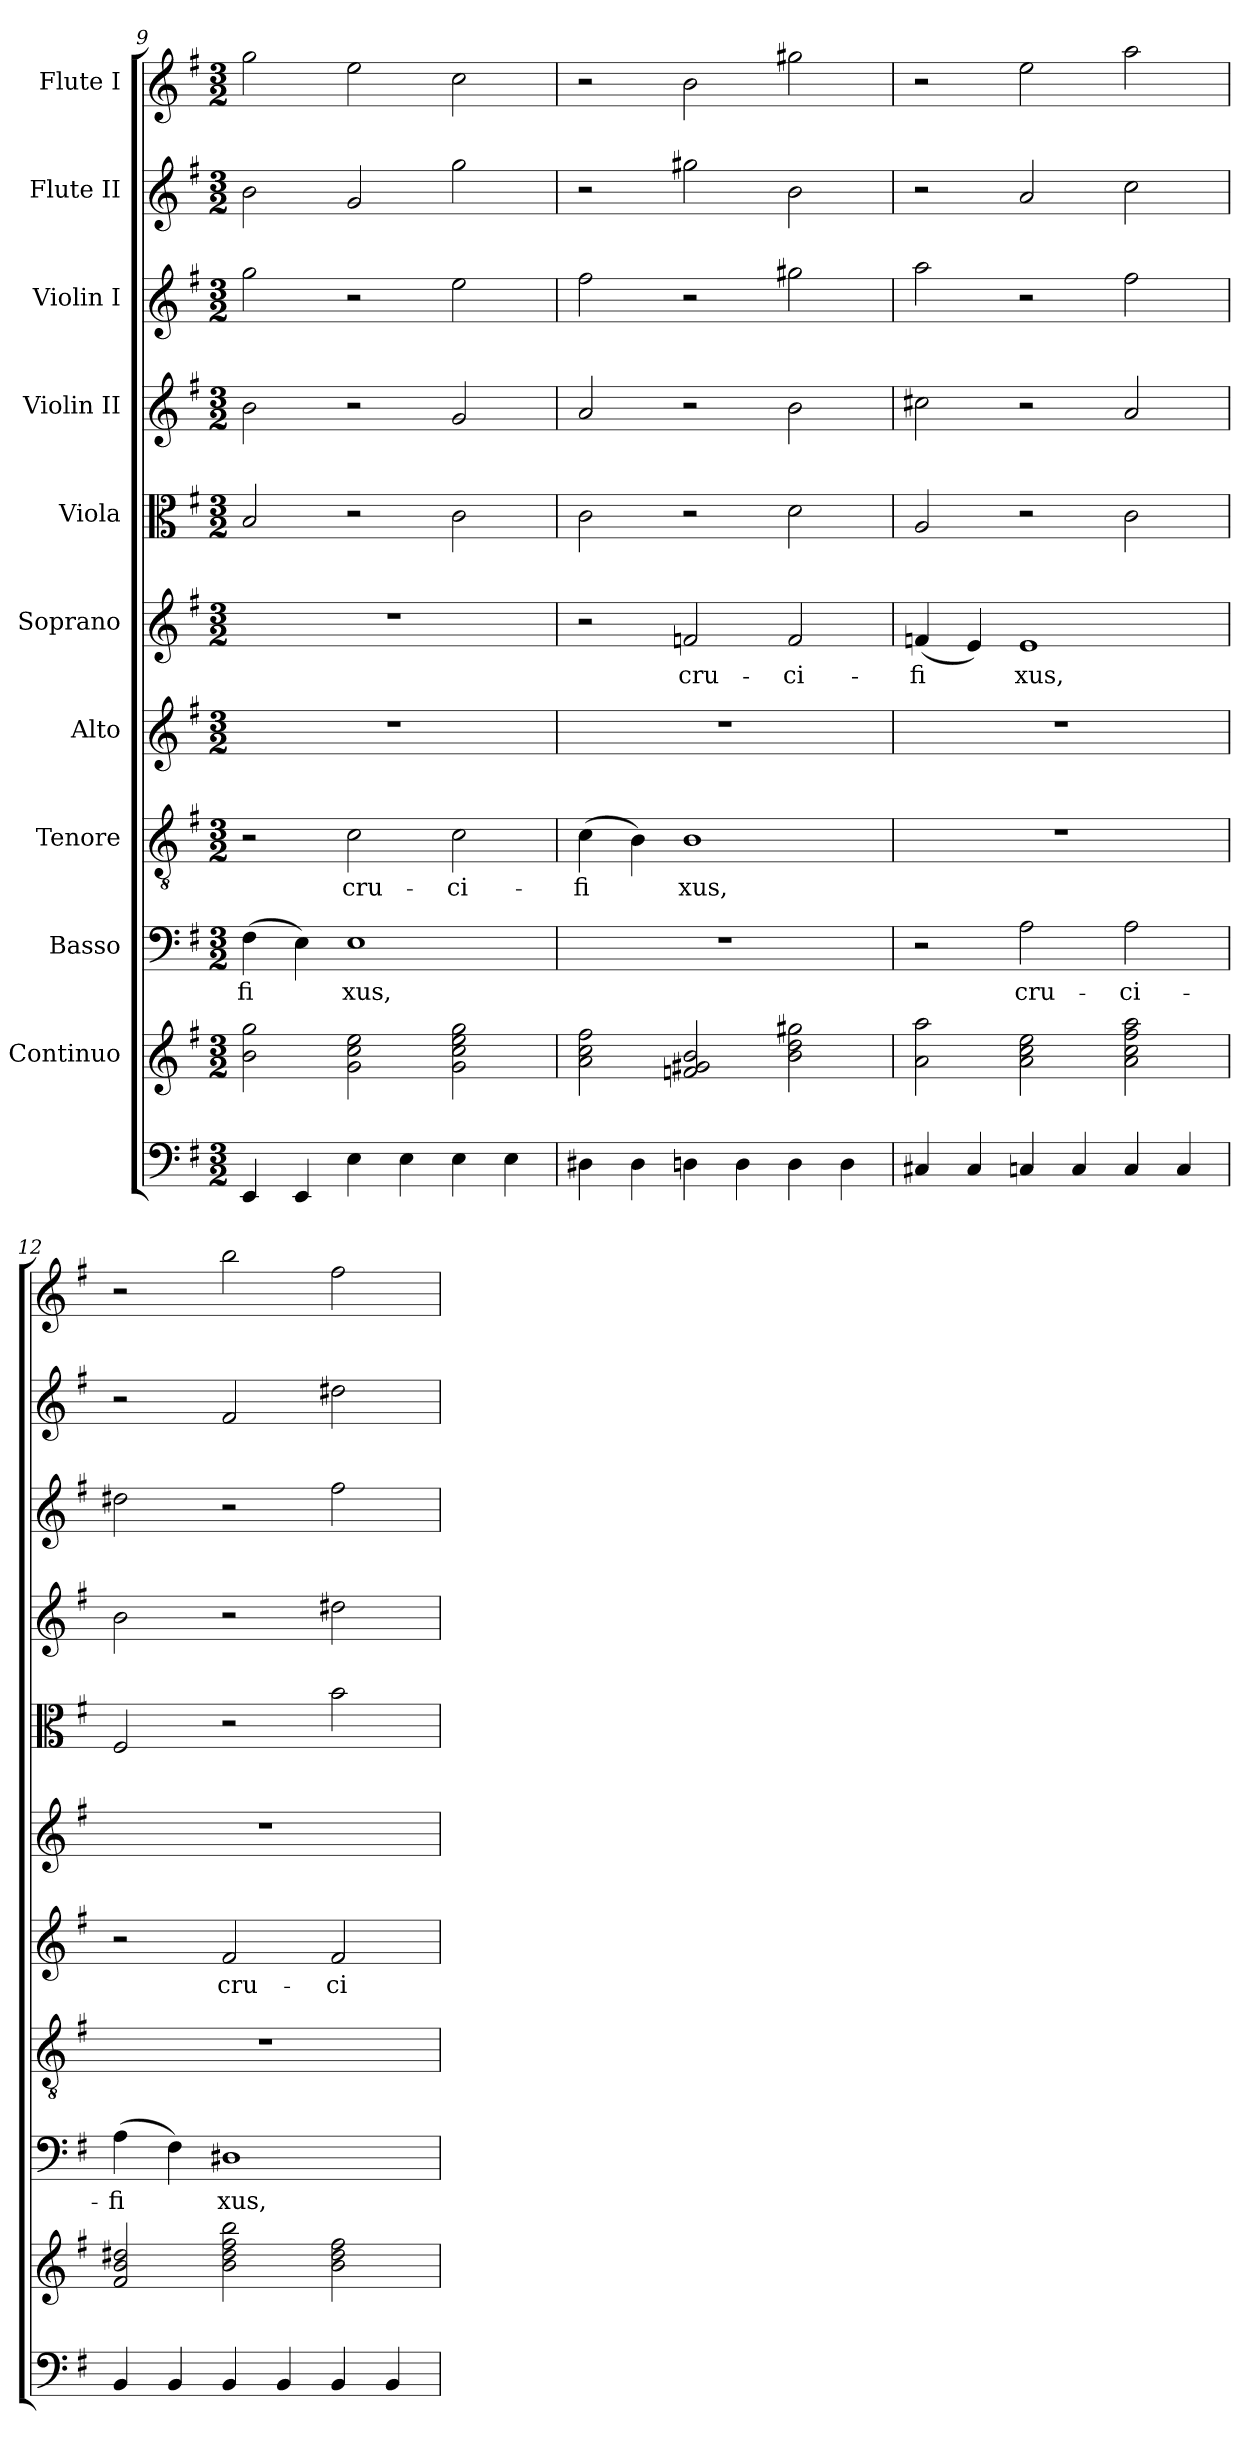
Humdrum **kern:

**kern	**kern	**kern	**text	**kern	**text	**kern	**text	**kern	**text	**kern	**kern	**kern	**kern	**kern
*part11	*part10	*part9	*part9	*part8	*part8	*part7	*part7	*part6	*part6	*part5	*part4	*part3	*part2	*part1
*staff11	*staff10	*staff9	*staff9	*staff8	*staff8	*staff7	*staff7	*staff6	*staff6	*staff5	*staff4	*staff3	*staff2	*staff1
*	*I"Continuo	*I"Basso	*	*I"Tenore	*	*I"Alto	*	*I"Soprano	*	*I"Viola	*I"Violin II	*I"Violin I	*I"Flute II	*I"Flute I
*clefF4	*clefG2	*clefF4	*	*clefGv2	*	*clefG2	*	*clefG2	*	*clefC3	*clefG2	*clefG2	*clefG2	*clefG2
*k[f#]	*k[f#]	*k[f#]	*	*k[f#]	*	*k[f#]	*	*k[f#]	*	*k[f#]	*k[f#]	*k[f#]	*k[f#]	*k[f#]
*G:	*G:	*G:	*	*G:	*	*G:	*	*G:	*	*G:	*G:	*G:	*G:	*G:
*M3/2	*M3/2	*M3/2	*	*M3/2	*	*M3/2	*	*M3/2	*	*M3/2	*M3/2	*M3/2	*M3/2	*M3/2
=9	=9	=9	=9	=9	=9	=9	=9	=9	=9	=9	=9	=9	=9	=9
!	!	!	!LO:LY:b	!	!	!LO:N:vis=1	!	!LO:N:vis=1	!	!	!	!	!	!
4EE/	2b\ 2gg\	(>4F#\	-fi	2r	.	1.r	.	1.r	.	2B/	2b\	2gg\	2b\	2gg\
4EE/	.	4E\)	.	.	.	.	.	.	.	.	.	.	.	.
!	!	!	!LO:LY:b	!	!LO:LY:b	!	!	!	!	!	!	!	!	!
4E\	2g\ 2cc\ 2ee\	1E	xus,	2c\	cru-	.	.	.	.	2r	2r	2r	2g/	2ee\
4E\	.	.	.	.	.	.	.	.	.	.	.	.	.	.
!	!	!	!	!	!LO:LY:b	!	!	!	!	!	!	!	!	!
4E\	2g\ 2cc\ 2ee\ 2gg\	.	.	2c\	-ci-	.	.	.	.	2c\	2g/	2ee\	2gg\	2cc\
4E\	.	.	.	.	.	.	.	.	.	.	.	.	.	.
!!LO:PB:g=z
=10	=10	=10	=10	=10	=10	=10	=10	=10	=10	=10	=10	=10	=10	=10
!	!	!LO:N:vis=1	!	!	!LO:LY:b	!LO:N:vis=1	!	!	!	!	!	!	!	!
4D#X\	2a\ 2cc\ 2ff#\	1.r	.	(>4c\	-fi	1.r	.	2r	.	2c\	2a/	2ff#\	2r	2r
4D#\	.	.	.	4B\)	.	.	.	.	.	.	.	.	.	.
!	!	!	!	!	!LO:LY:b	!	!	!	!LO:LY:b	!	!	!	!	!
4Dn\	2fn/ 2g#X/ 2b/	.	.	1B	xus,	.	.	2fn/	cru-	2r	2r	2r	2gg#X\	2b\
4D\	.	.	.	.	.	.	.	.	.	.	.	.	.	.
!	!	!	!	!	!	!	!	!	!LO:LY:b	!	!	!	!	!
4D\	2b\ 2dd\ 2gg#X\	.	.	.	.	.	.	2f/	-ci-	2d\	2b\	2gg#X\	2b\	2gg#X\
4D\	.	.	.	.	.	.	.	.	.	.	.	.	.	.
=11	=11	=11	=11	=11	=11	=11	=11	=11	=11	=11	=11	=11	=11	=11
!	!	!	!	!LO:N:vis=1	!	!LO:N:vis=1	!	!	!LO:LY:b	!	!	!	!	!
4C#X/	2a\ 2aa\	2r	.	1.r	.	1.r	.	(<4fn/	-fi	2A/	2cc#X\	2aa\	2r	2r
4C#/	.	.	.	.	.	.	.	4e/)	.	.	.	.	.	.
!	!	!	!LO:LY:b	!	!	!	!	!	!LO:LY:b	!	!	!	!	!
4Cn/	2a\ 2cc\ 2ee\	2A\	cru-	.	.	.	.	1e	xus,	2r	2r	2r	2a/	2ee\
4C/	.	.	.	.	.	.	.	.	.	.	.	.	.	.
!	!	!	!LO:LY:b	!	!	!	!	!	!	!	!	!	!	!
4C/	2a\ 2cc\ 2ff#\ 2aa\	2A\	-ci-	.	.	.	.	.	.	2c\	2a/	2ff#\	2cc\	2aa\
4C/	.	.	.	.	.	.	.	.	.	.	.	.	.	.
=12	=12	=12	=12	=12	=12	=12	=12	=12	=12	=12	=12	=12	=12	=12
!	!	!	!LO:LY:b	!LO:N:vis=1	!	!	!	!LO:N:vis=1	!	!	!	!	!	!
4BB/	2f#/ 2b/ 2dd#X/	(>4A\	-fi	1.r	.	2r	.	1.r	.	2F#/	2b\	2dd#X\	2r	2r
4BB/	.	4F#\)	.	.	.	.	.	.	.	.	.	.	.	.
!	!	!	!LO:LY:b	!	!	!	!LO:LY:b	!	!	!	!	!	!	!
4BB/	2b\ 2dd#\ 2ff#\ 2bb\	1D#X	xus,	.	.	2f#/	cru-	.	.	2r	2r	2r	2f#/	2bb\
4BB/	.	.	.	.	.	.	.	.	.	.	.	.	.	.
!	!	!	!	!	!	!	!LO:LY:b	!	!	!	!	!	!	!
4BB/	2b\ 2dd#\ 2ff#\	.	.	.	.	2f#/	-ci-	.	.	2b\	2dd#X\	2ff#\	2dd#X\	2ff#\
4BB/	.	.	.	.	.	.	.	.	.	.	.	.	.	.
=	=	=	=	=	=	=	=	=	=	=	=	=	=	=
*-	*-	*-	*-	*-	*-	*-	*-	*-	*-	*-	*-	*-	*-	*-
